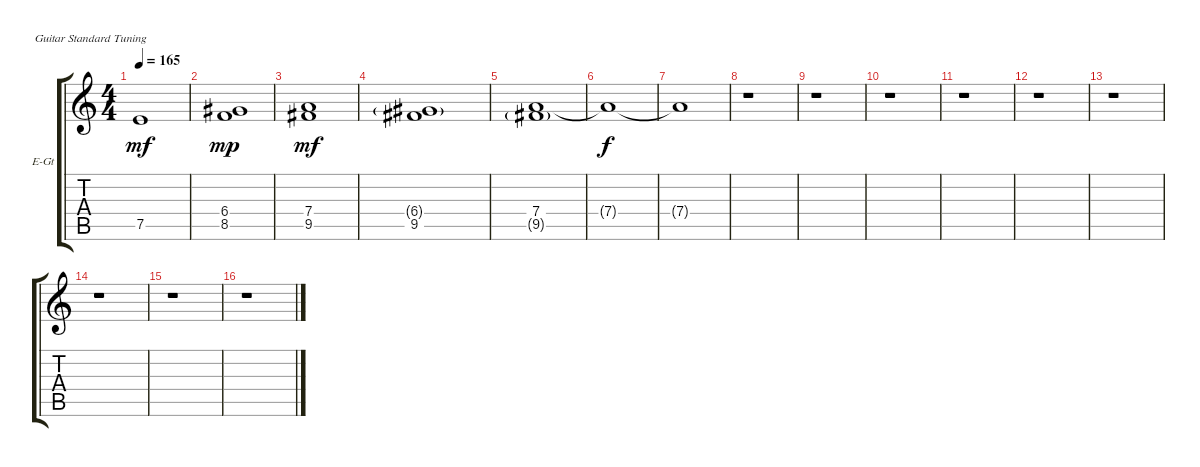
\defaultSystemsLayout 4
\bracketExtendMode groupsimilarinstruments
\firstSystemTrackNameOrientation horizontal
\otherSystemsTrackNameOrientation horizontal
\track ("Electric Guitar" "E-Gt") {instrument electricguitarclean}
\staff {score tabs}
\tuning (E4 B3 G3 D3 A2 E2)
\ts (4 4)
\tempo 165
\clef g2
\ks c
7.5.1{dy mf} |
(6.4 8.5).1{dy mp} |
(7.4 9.5).1{dy mf} |
(6.4{g} 9.5).1 |
(7.4 9.5{g}).1 |
7.4{t}.1{dy f} |
7.4{t}.1 |
r.1 |
r.1 |
r.1 |
r.1 |
r.1 |
r.1 |
r.1 |
r.1 |
r.1
